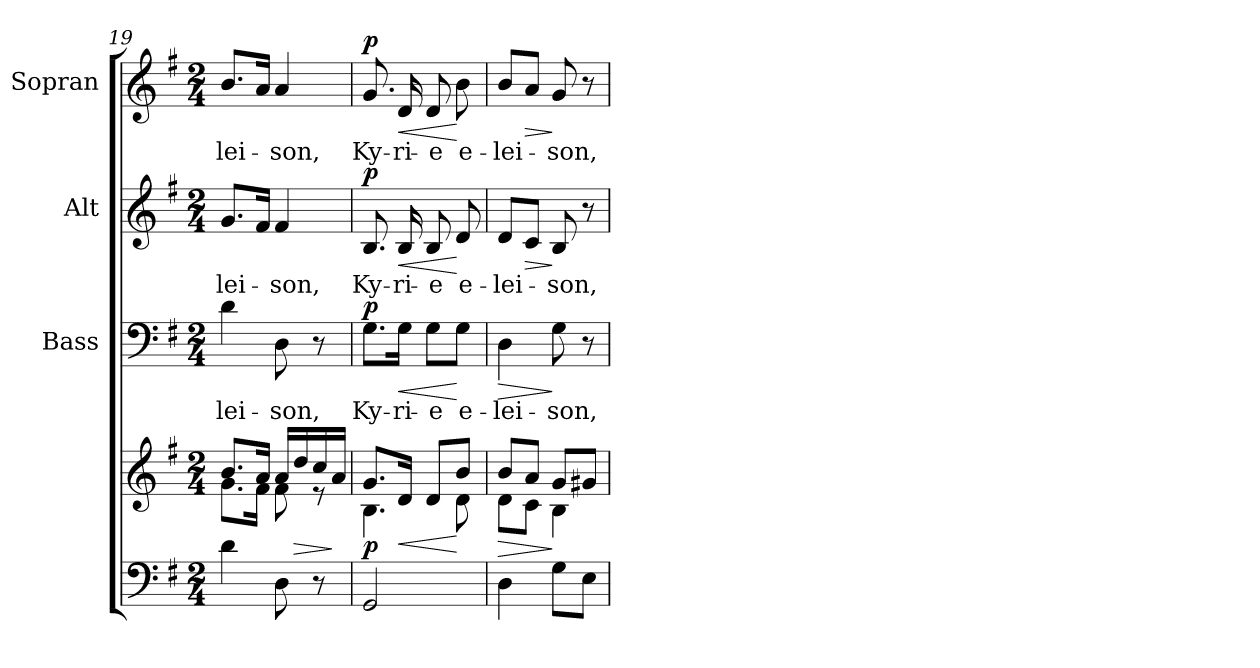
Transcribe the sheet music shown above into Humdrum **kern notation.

**kern	**kern	**dynam	**kern	**text	**dynam	**kern	**text	**dynam	**kern	**text	**dynam
*part4	*part4	*part4	*part3	*part3	*part3	*part2	*part2	*part2	*part1	*part1	*part1
*staff5	*staff4	*staff4/5	*staff3	*staff3	*staff3	*staff2	*staff2	*staff2	*staff1	*staff1	*staff1
*	*	*	*I"Bass	*	*	*I"Alt	*	*	*I"Sopran	*	*
*	*	*	*I'B.	*	*	*I'A.	*	*	*I'S.	*	*
*clefF4	*clefG2	*	*clefF4	*	*	*clefG2	*	*	*clefG2	*	*
*k[f#]	*k[f#]	*	*k[f#]	*	*	*k[f#]	*	*	*k[f#]	*	*
*G:	*G:	*	*G:	*	*	*G:	*	*	*G:	*	*
*M2/4	*M2/4	*	*M2/4	*	*	*M2/4	*	*	*M2/4	*	*
=19	=19	=19	=19	=19	=19	=19	=19	=19	=19	=19	=19
*	*^	*	*	*	*	*	*	*	*	*	*
!	!	!	!	!	!LO:LY:b	!	!	!LO:LY:b	!	!	!LO:LY:b	!
4d\	8.b/L	8.g\L	.	4d\	-lei-	.	8.g/L	-lei-	.	8.b/L	-lei-	.
.	16a/Jk	16f#\Jk	.	.	.	.	16f#/Jk	.	.	16a/Jk	.	.
!	!	!	!	!	!LO:LY:b	!	!	!LO:LY:b	!	!	!LO:LY:b	!
8D\	16a/LL	8f#\	.	8D\	-son,	.	4f#/	-son,	.	4a/	-son,	.
!	!	!	!LO:HP:b	!	!	!	!	!	!	!	!	!
.	16dd/	.	>	.	.	.	.	.	.	.	.	.
8r	16cc/	8re	.	8r	.	.	.	.	.	.	.	.
.	16a/JJ	.	]	.	.	.	.	.	.	.	.	.
=20	=20	=20	=20	=20	=20	=20	=20	=20	=20	=20	=20	=20
!	!	!	!LO:DY:b	!	!LO:LY:b	!LO:DY:a	!	!LO:LY:b	!LO:DY:a	!	!LO:LY:b	!LO:DY:a
2GG/	8.g/L	4.B\	p	8.G\L	Ky-	p	8.B/	Ky-	p	8.g/	Ky-	p
!	!	!	!LO:HP:b	!	!LO:LY:b	!LO:HP:b	!	!LO:LY:b	!LO:HP:b	!	!LO:LY:b	!LO:HP:b
.	16d/Jk	.	<	16G\Jk	-ri-	<	16B/	-ri-	<	16d/	-ri-	<
!	!	!	!	!	!LO:LY:b	!	!	!LO:LY:b	!	!	!LO:LY:b	!
.	8d/L	.	.	8G\L	-e	.	8B/	-e	.	8d/	-e	.
!	!	!	!	!	!LO:LY:b	!	!	!LO:LY:b	!	!	!LO:LY:b	!
.	8b/J	8d\	[	8G\J	e-	[	8d/	e-	[	8b\	e-	[
=21	=21	=21	=21	=21	=21	=21	=21	=21	=21	=21	=21	=21
!	!	!	!LO:HP:b	!	!LO:LY:b	!LO:HP:b	!	!LO:LY:b	!	!	!LO:LY:b	!
4D\	8b/L	8d\L	>	4D\	-lei-	>	8d/L	-lei-	.	8b/L	-lei-	.
!	!	!	!	!	!	!	!	!	!LO:HP:b	!	!	!LO:HP:b
.	8a/J	8c\J	.	.	.	.	8c/J	.	>	8a/J	.	>
!	!	!	!	!	!LO:LY:b	!	!	!LO:LY:b	!	!	!LO:LY:b	!
8G\L	8g/L	4B\	]	8G\	-son,	]	8B/	-son,	]	8g/	-son,	]
8E\J	8g#X/J	.	.	8r	.	.	8r	.	.	8r	.	.
*	*v	*v	*	*	*	*	*	*	*	*	*	*
=	=	=	=	=	=	=	=	=	=	=	=
*-	*-	*-	*-	*-	*-	*-	*-	*-	*-	*-	*-
